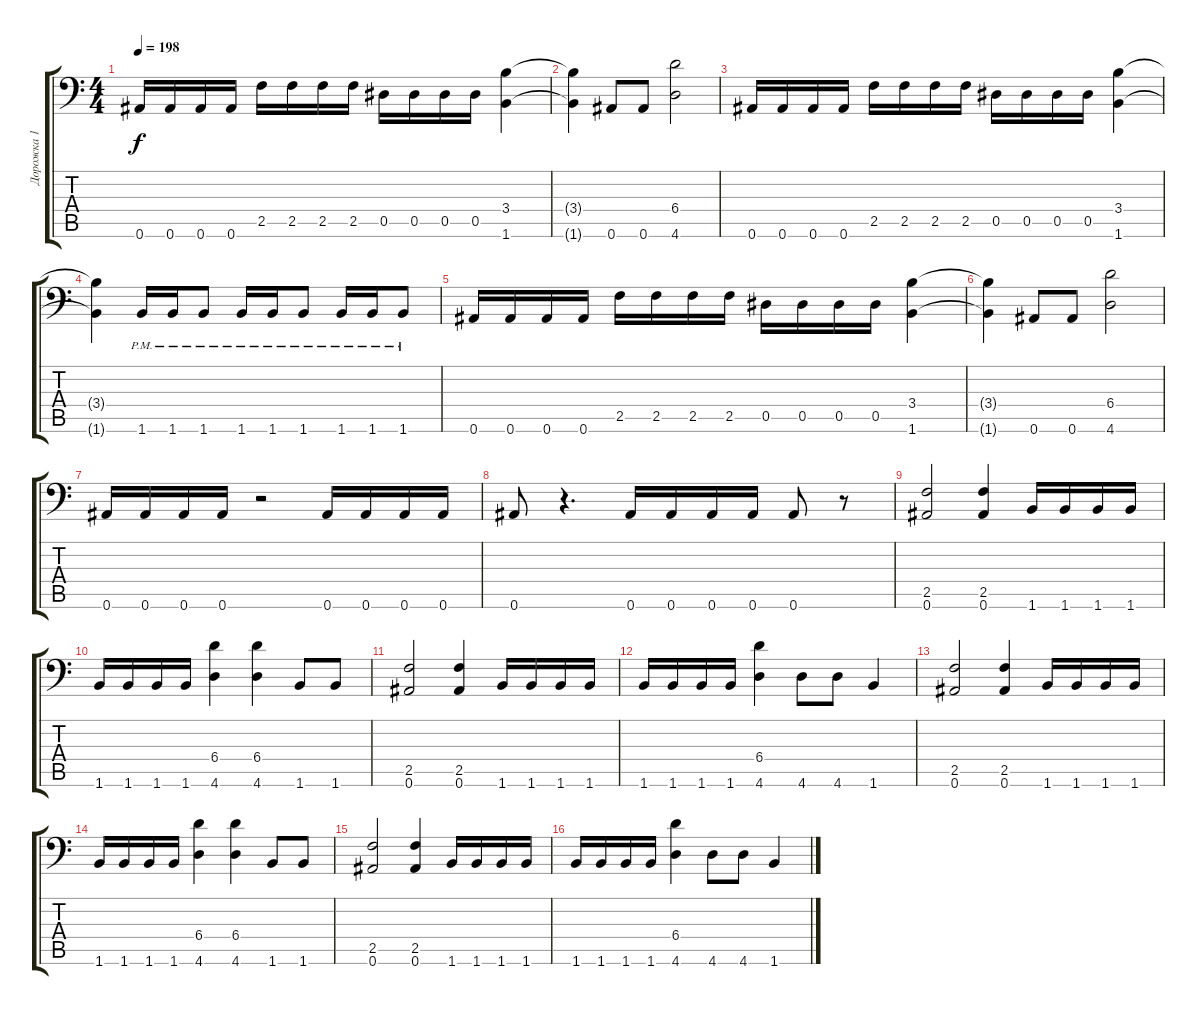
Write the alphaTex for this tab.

\track ("Дорожка 1" "Дорожка 1") {instrument distortionguitar}
\staff {score tabs}
\tuning (Bb3 F3 Db3 Ab2 Eb2 Bb1) {hide}
\ts (4 4)
\tempo 198
\clef f4
\ks c
0.6.16{dy f} 0.6.16 0.6.16 0.6.16 2.5.16 2.5.16 2.5.16 2.5.16 0.5.16 0.5.16 0.5.16 0.5.16 (3.4 1.6).4 |
(3.4{t} 1.6{t}).4 0.6.8 0.6.8 (6.4 4.6).2 |
0.6.16 0.6.16 0.6.16 0.6.16 2.5.16 2.5.16 2.5.16 2.5.16 0.5.16 0.5.16 0.5.16 0.5.16 (3.4 1.6).4 |
(3.4{t} 1.6{t}).4 1.6{pm}.16 1.6{pm}.16 1.6{pm}.8 1.6{pm}.16 1.6{pm}.16 1.6{pm}.8 1.6{pm}.16 1.6{pm}.16 1.6{pm}.8 |
0.6.16 0.6.16 0.6.16 0.6.16 2.5.16 2.5.16 2.5.16 2.5.16 0.5.16 0.5.16 0.5.16 0.5.16 (3.4 1.6).4 |
(3.4{t} 1.6{t}).4 0.6.8 0.6.8 (6.4 4.6).2 |
0.6.16 0.6.16 0.6.16 0.6.16 r.2 0.6.16 0.6.16 0.6.16 0.6.16 |
0.6.8 r.4{d} 0.6.16 0.6.16 0.6.16 0.6.16 0.6.8 r.8 |
(2.5 0.6).2 (2.5 0.6).4 1.6.16 1.6.16 1.6.16 1.6.16 |
1.6.16 1.6.16 1.6.16 1.6.16 (6.4 4.6).4 (6.4 4.6).4 1.6.8 1.6.8 |
(2.5 0.6).2 (2.5 0.6).4 1.6.16 1.6.16 1.6.16 1.6.16 |
1.6.16 1.6.16 1.6.16 1.6.16 (6.4 4.6).4 4.6.8 4.6.8 1.6.4 |
(2.5 0.6).2 (2.5 0.6).4 1.6.16 1.6.16 1.6.16 1.6.16 |
1.6.16 1.6.16 1.6.16 1.6.16 (6.4 4.6).4 (6.4 4.6).4 1.6.8 1.6.8 |
(2.5 0.6).2 (2.5 0.6).4 1.6.16 1.6.16 1.6.16 1.6.16 |
1.6.16 1.6.16 1.6.16 1.6.16 (6.4 4.6).4 4.6.8 4.6.8 1.6.4
